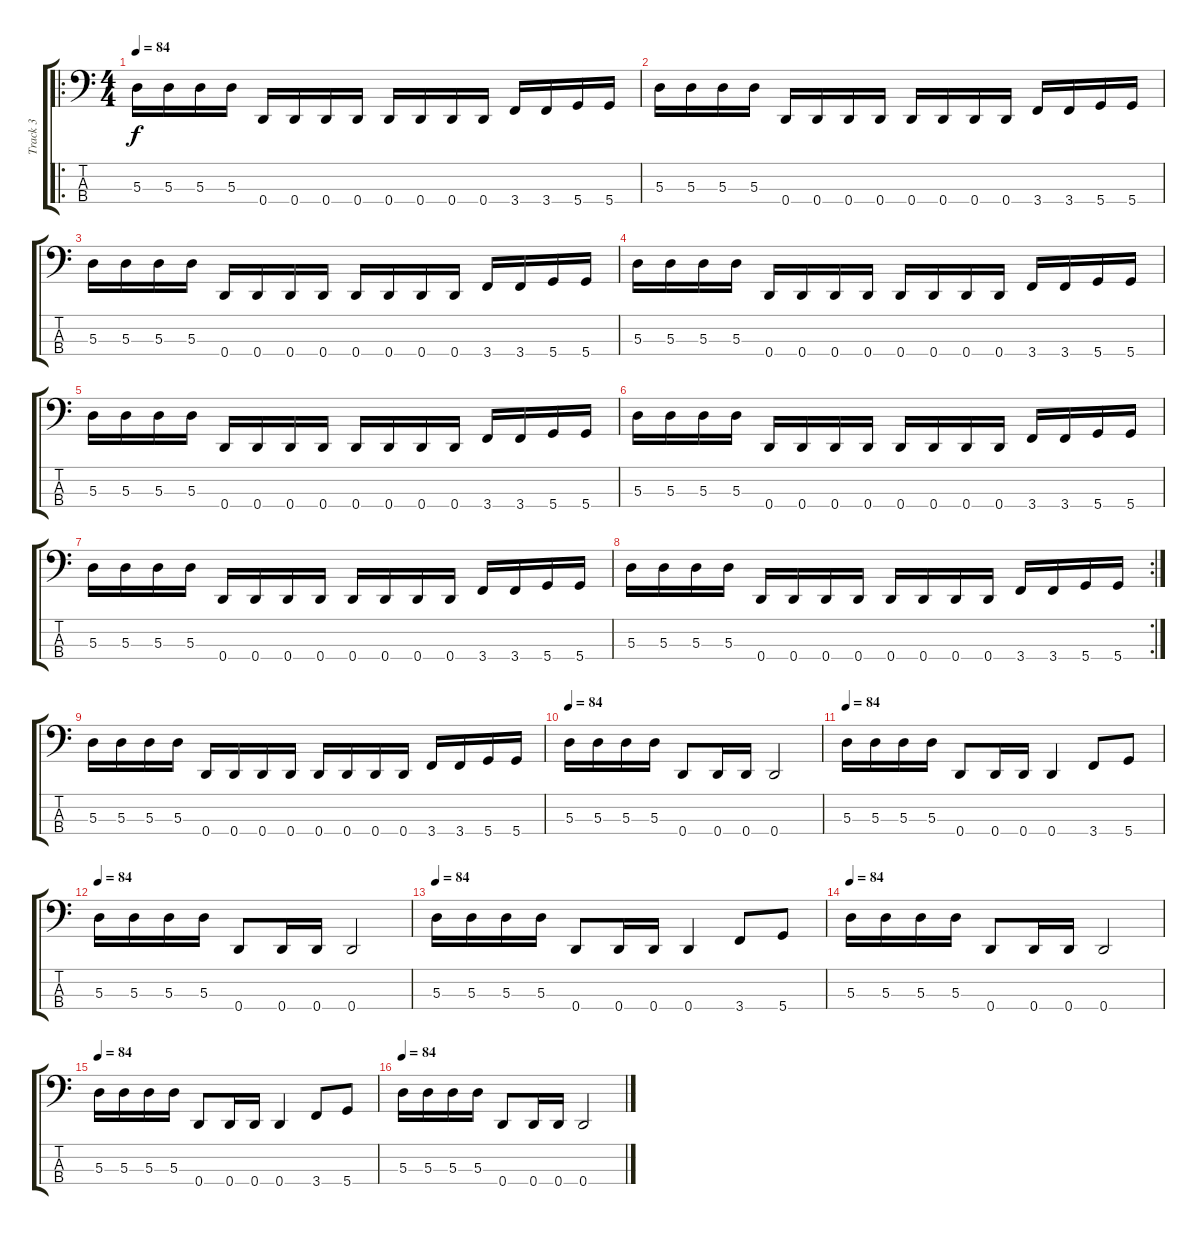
\track ("Track 3" "Track 3") {instrument slapbass2}
\staff {score tabs}
\tuning (G2 D2 A1 D1) {hide}
\ro
\ts (4 4)
\tempo 84
\clef f4
\ks c
5.3.16{dy f} 5.3.16 5.3.16 5.3.16 0.4.16 0.4.16 0.4.16 0.4.16 0.4.16 0.4.16 0.4.16 0.4.16 3.4.16 3.4.16 5.4.16 5.4.16 |
5.3.16 5.3.16 5.3.16 5.3.16 0.4.16 0.4.16 0.4.16 0.4.16 0.4.16 0.4.16 0.4.16 0.4.16 3.4.16 3.4.16 5.4.16 5.4.16 |
5.3.16 5.3.16 5.3.16 5.3.16 0.4.16 0.4.16 0.4.16 0.4.16 0.4.16 0.4.16 0.4.16 0.4.16 3.4.16 3.4.16 5.4.16 5.4.16 |
5.3.16 5.3.16 5.3.16 5.3.16 0.4.16 0.4.16 0.4.16 0.4.16 0.4.16 0.4.16 0.4.16 0.4.16 3.4.16 3.4.16 5.4.16 5.4.16 |
5.3.16 5.3.16 5.3.16 5.3.16 0.4.16 0.4.16 0.4.16 0.4.16 0.4.16 0.4.16 0.4.16 0.4.16 3.4.16 3.4.16 5.4.16 5.4.16 |
5.3.16 5.3.16 5.3.16 5.3.16 0.4.16 0.4.16 0.4.16 0.4.16 0.4.16 0.4.16 0.4.16 0.4.16 3.4.16 3.4.16 5.4.16 5.4.16 |
5.3.16 5.3.16 5.3.16 5.3.16 0.4.16 0.4.16 0.4.16 0.4.16 0.4.16 0.4.16 0.4.16 0.4.16 3.4.16 3.4.16 5.4.16 5.4.16 |
\rc 2
5.3.16 5.3.16 5.3.16 5.3.16 0.4.16 0.4.16 0.4.16 0.4.16 0.4.16 0.4.16 0.4.16 0.4.16 3.4.16 3.4.16 5.4.16 5.4.16 |
5.3.16 5.3.16 5.3.16 5.3.16 0.4.16 0.4.16 0.4.16 0.4.16 0.4.16 0.4.16 0.4.16 0.4.16 3.4.16 3.4.16 5.4.16 5.4.16 |
\tempo 84
5.3.16 5.3.16 5.3.16 5.3.16 0.4.8 0.4.16 0.4.16 0.4.2 |
\tempo 84
5.3.16 5.3.16 5.3.16 5.3.16 0.4.8 0.4.16 0.4.16 0.4.4 3.4.8 5.4.8 |
\tempo 84
5.3.16 5.3.16 5.3.16 5.3.16 0.4.8 0.4.16 0.4.16 0.4.2 |
\tempo 84
5.3.16 5.3.16 5.3.16 5.3.16 0.4.8 0.4.16 0.4.16 0.4.4 3.4.8 5.4.8 |
\tempo 84
5.3.16 5.3.16 5.3.16 5.3.16 0.4.8 0.4.16 0.4.16 0.4.2 |
\tempo 84
5.3.16 5.3.16 5.3.16 5.3.16 0.4.8 0.4.16 0.4.16 0.4.4 3.4.8 5.4.8 |
\tempo 84
5.3.16 5.3.16 5.3.16 5.3.16 0.4.8 0.4.16 0.4.16 0.4.2
